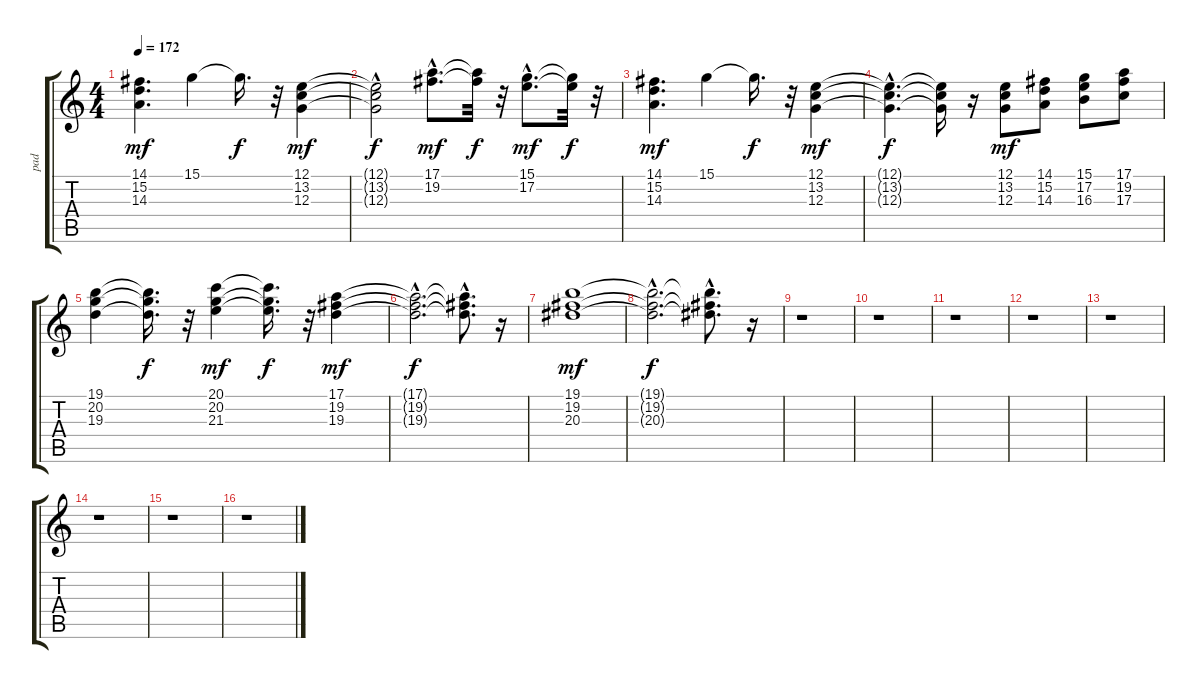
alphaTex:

\track ("pad" "pad") {instrument pad7halo}
\staff {score tabs}
\tuning (E4 B3 G3 D3 A2 E2) {hide}
\ts (4 4)
\tempo 172
\clef g2
\ks c
(14.1 15.2 14.3).4{d dy mf} 15.1.4 15.1{t}.16{d dy f} r.32 (12.1 13.2 12.3).4{dy mf} |
(12.1{hac t} 13.2{hac t} 12.3{hac t}).2{dy f} (17.1{hac} 19.2{hac}).8{d dy mf} (17.1{t} 19.2{t}).32{dy f} r.32 (15.1{hac} 17.2{hac}).8{d dy mf} (15.1{t} 17.2{t}).32{dy f} r.32 |
(14.1 15.2 14.3).4{d dy mf} 15.1.4 15.1{t}.16{d dy f} r.32 (12.1 13.2 12.3).4{dy mf} |
(12.1{hac t} 13.2{hac t} 12.3{hac t}).4{d dy f} (12.1{t} 13.2{t} 12.3{t}).16 r.16 (12.1 13.2 12.3).8{dy mf} (14.1 15.2 14.3).8 (15.1 17.2 16.3).8 (17.1 19.2 17.3).8 |
(19.1 20.2 19.3).4 (19.1{t} 20.2{t} 19.3{t}).16{d dy f} r.32 (20.1 20.2 21.3).4{dy mf} (20.1{t} 20.2{t} 21.3{t}).16{d dy f} r.32 (17.1 19.2 19.3).4{dy mf} |
(17.1{hac t} 19.2{hac t} 19.3{hac t}).2{d dy f} (17.1{hac t} 19.2{hac t} 19.3{hac t}).8{d} r.16 |
(19.1 19.2 20.3).1{dy mf} |
(19.1{hac t} 19.2{hac t} 20.3{hac t}).2{d dy f} (19.1{hac t} 19.2{hac t} 20.3{hac t}).8{d} r.16 |
r.1 |
r.1 |
r.1 |
r.1 |
r.1 |
r.1 |
r.1 |
r.1
